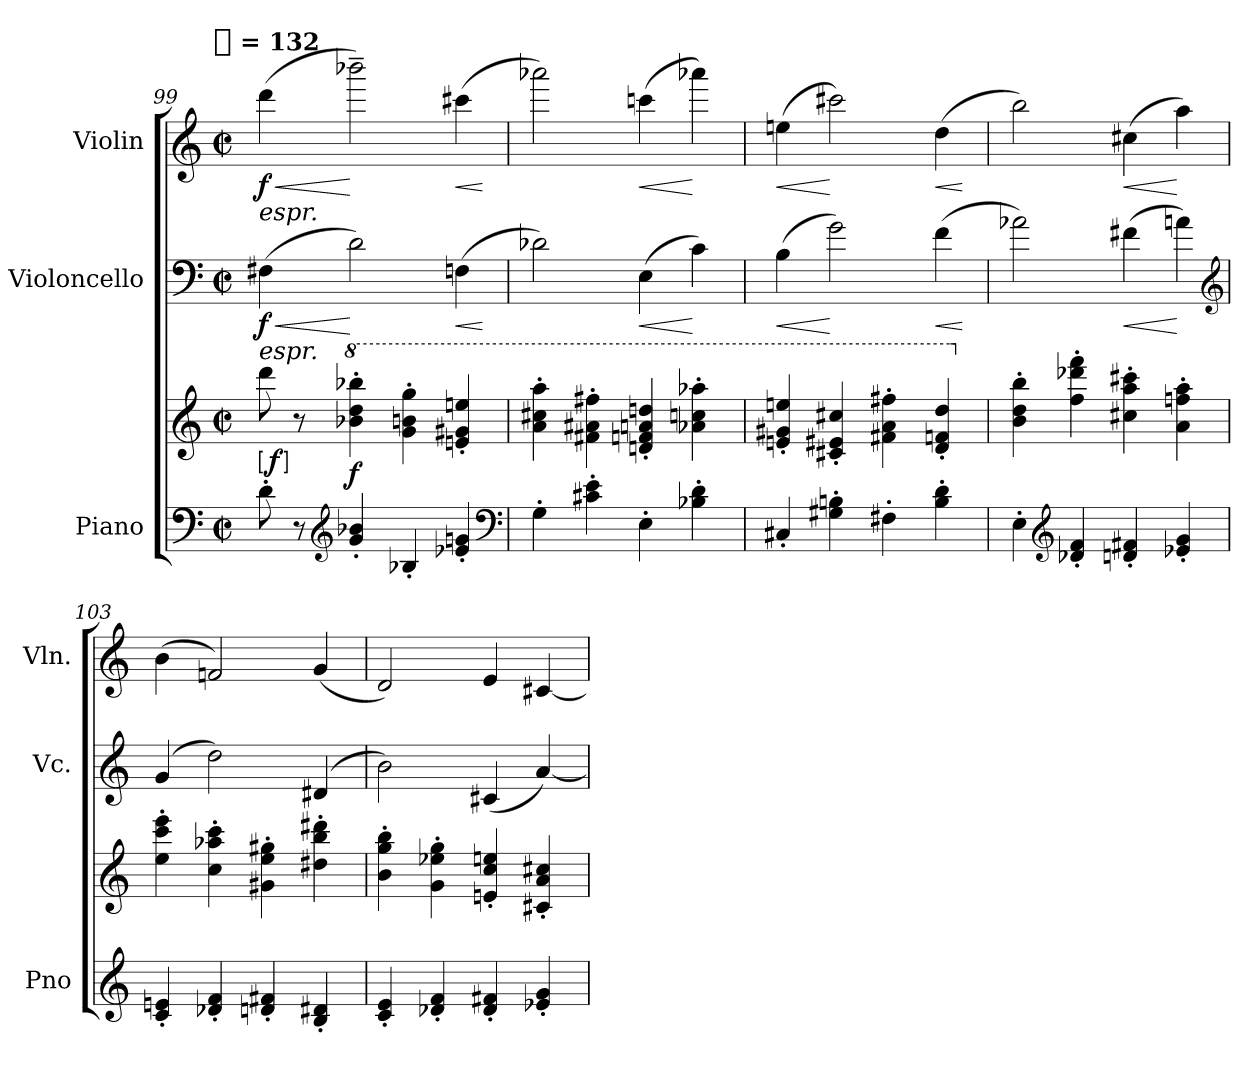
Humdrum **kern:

**kern	**kern	**dynam	**kern	**dynam	**kern	**dynam
*part3	*part3	*part3	*part2	*part2	*part1	*part1
*staff4	*staff3	*staff3/4	*staff2	*staff2	*staff1	*staff1
*I"Piano	*	*	*I"Violoncello	*	*I"Violin	*
*I'Pno	*	*	*I'Vc.	*	*I'Vln.	*
*clefF4	*clefG2	*	*clefF4	*	*clefG2	*
*k[]	*k[]	*	*k[]	*	*k[]	*
*C:	*C:	*	*C:	*	*C:	*
!!LO:TX:omd:t=[half] = 132
*M2/2	*M2/2	*	*M2/2	*	*M2/2	*
*met(c|)	*met(c|)	*	*met(c|)	*	*met(c|)	*
*MM264	*MM264	*	*MM264	*	*MM264	*
=99	=99	=99	=99	=99	=99	=99
!	!	!	!	!	!LO:TX:b:i:t=espr.	!
!	!	!	!LO:TX:b:i:t=espr.	!	!	!
!	!	!LO:DY:ed=brack	!	!LO:HP:b	!	!LO:HP:b
8d'	8ddd	f	(4F#X	< f	(4ddd	< f
8r	8r	.	.	.	.	.
*clefG2	*	*	*	*	*	*
*	*8va	*	*	*	*	*
4g' 4b-X'	4bb-X' 4ddd' 4bbb-X'	f	2d)	[	2bbb-X~)	[
4B-X'	4gg' 4bbn' 4ggg'	.	.	.	.	.
!	!	!	!	!LO:HP:b	!	!LO:HP:b
4e-X' 4gn'	4een' 4gg#X' 4eeen'	.	(4Fn	<	(4ccc#X	<
*clefF4	*	*	*	*	*	*
.	.	.	.	[	.	[
=100	=100	=100	=100	=100	=100	=100
4G'	4aa' 4ccc#X' 4aaa'	.	2d-X)	.	2aaa-X)	.
4c#X' 4e'	4ff#X' 4aa#X' 4fff#X'	.	.	.	.	.
!	!	!	!	!LO:HP:b	!	!LO:HP:b
4E'	4ddn' 4ffn' 4aan' 4dddn'	.	(4E	<	(4cccn	<
4B-X' 4d'	4aa-X' 4cccn' 4aaa-X'	.	4c)	[	4aaa-X)	[
=101	=101	=101	=101	=101	=101	=101
!	!	!	!	!LO:HP:b	!	!LO:HP:b
4C#X'	4een' 4gg#X' 4eeen'	.	(4B	<	(4een	<
4G#X' 4Bn'	4cc#X' 4ee#X' 4ccc#X'	.	2g)	[	2ccc#X)	[
4F#X'	4ff#X' 4aa' 4fff#X'	.	.	.	.	.
!	!	!	!	!LO:HP:b	!	!LO:HP:b
4B' 4d'	4dd' 4ffn' 4ddd'	.	(4f	<	(4dd	<
.	.	.	.	[	.	[
=102	=102	=102	=102	=102	=102	=102
*	*X8va	*	*	*	*	*
4E'	4b' 4dd' 4bb'	.	2a-X)	.	2bb)	.
*clefG2	*	*	*	*	*	*
4d-X' 4f'	4ff' 4ddd-X' 4fff'	.	.	.	.	.
!	!	!	!	!LO:HP:b	!	!LO:HP:b
4dn' 4f#X'	4cc#X' 4aa' 4ccc#X'	.	(4f#X	<	(4cc#X	<
4e-X' 4g'	4a' 4ffn' 4aa'	.	4an)	[	4aa)	[
*	*	*	*clefG2	*	*	*
=103	=103	=103	=103	=103	=103	=103
4c' 4en'	4ee' 4ccc' 4eee'	.	(4g	.	(4b	.
4d-X' 4f'	4cc' 4aa-X' 4ccc'	.	2dd)	.	2fn)	.
4dn' 4f#X'	4g#X' 4ee' 4gg#X'	.	.	.	.	.
4B' 4d#X'	4dd#X' 4bb' 4ddd#X'	.	(4d#X	.	(4g	.
=104	=104	=104	=104	=104	=104	=104
4c' 4e'	4b' 4gg' 4bb'	.	2b)	.	2d)	.
4d-X' 4f'	4g' 4ee-X' 4gg'	.	.	.	.	.
4d-' 4f#X'	4en' 4cc' 4een'	.	(4c#X	.	4e	.
4e-X' 4g'	4c#X' 4a' 4cc#X'	.	[4a)	.	[4c#X	.
=	=	=	=	=	=	=
*-	*-	*-	*-	*-	*-	*-
